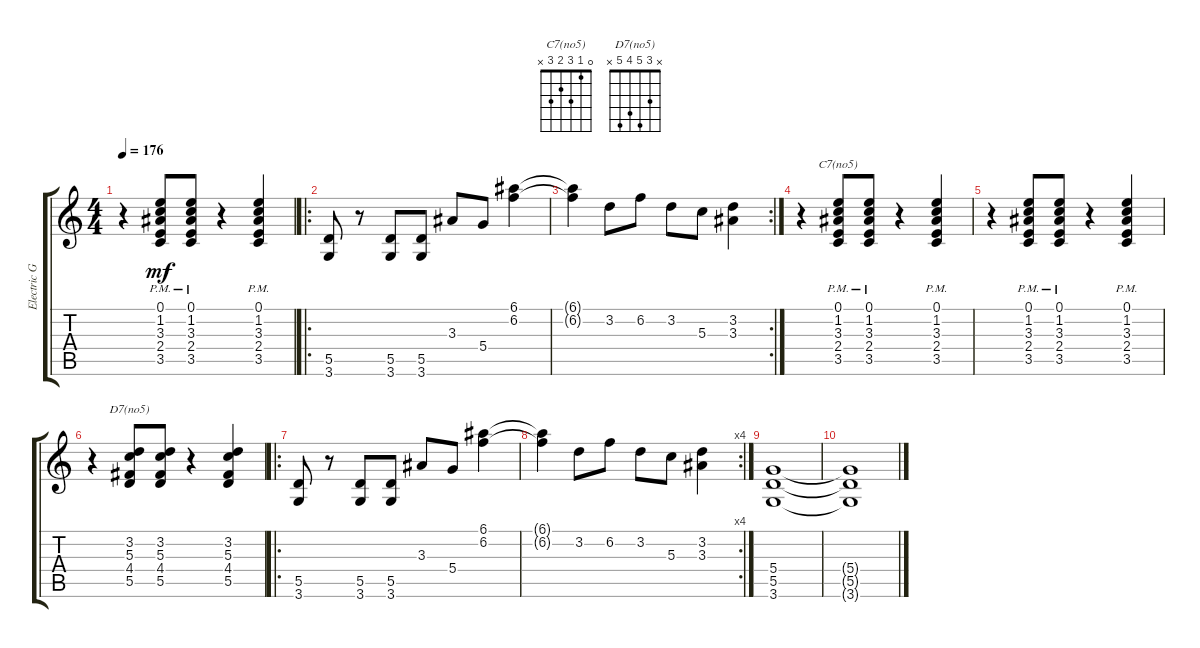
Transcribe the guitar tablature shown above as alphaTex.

\track ("Electric Guitar (Clean)" "Electric G") {instrument electricguitarclean}
\staff {score tabs}
\tuning (E4 B3 G3 D3 A2 E2) {hide}
\chord ("C7(no5)" 0 1 3 2 3 x)
\chord ("D7(no5)" x 3 5 4 5 x)
\ts (4 4)
\tempo 176
\clef g2
\ks c
r.4{dy mf} (0.1{pm} 1.2{pm} 3.3{pm} 2.4{pm} 3.5{pm}).8 (0.1{pm} 1.2{pm} 3.3{pm} 2.4{pm} 3.5{pm}).8 r.4 (0.1{pm} 1.2{pm} 3.3{pm} 2.4{pm} 3.5{pm}).4 |
\ro
(5.5 3.6).8 r.8 (5.5 3.6).8 (5.5 3.6).8 3.3.8 5.4.8 (6.1 6.2).4 |
\rc 2
(6.1{t} 6.2{t}).4 3.2.8 6.2.8 3.2.8 5.3.8 (3.2 3.3).4 |
r.4 (0.1{pm} 1.2{pm} 3.3{pm} 2.4{pm} 3.5{pm}).8{ch "C7(no5)"} (0.1{pm} 1.2{pm} 3.3{pm} 2.4{pm} 3.5{pm}).8 r.4 (0.1{pm} 1.2{pm} 3.3{pm} 2.4{pm} 3.5{pm}).4 |
r.4 (0.1{pm} 1.2{pm} 3.3{pm} 2.4{pm} 3.5{pm}).8 (0.1{pm} 1.2{pm} 3.3{pm} 2.4{pm} 3.5{pm}).8 r.4 (0.1{pm} 1.2{pm} 3.3{pm} 2.4{pm} 3.5{pm}).4 |
r.4 (3.2 5.3 4.4 5.5).8{ch "D7(no5)"} (3.2 5.3 4.4 5.5).8 r.4 (3.2 5.3 4.4 5.5).4 |
\ro
(5.5 3.6).8 r.8 (5.5 3.6).8 (5.5 3.6).8 3.3.8 5.4.8 (6.1 6.2).4 |
\rc 4
(6.1{t} 6.2{t}).4 3.2.8 6.2.8 3.2.8 5.3.8 (3.2 3.3).4 |
(5.4 5.5 3.6).1 |
(5.4{t} 5.5{t} 3.6{t}).1
